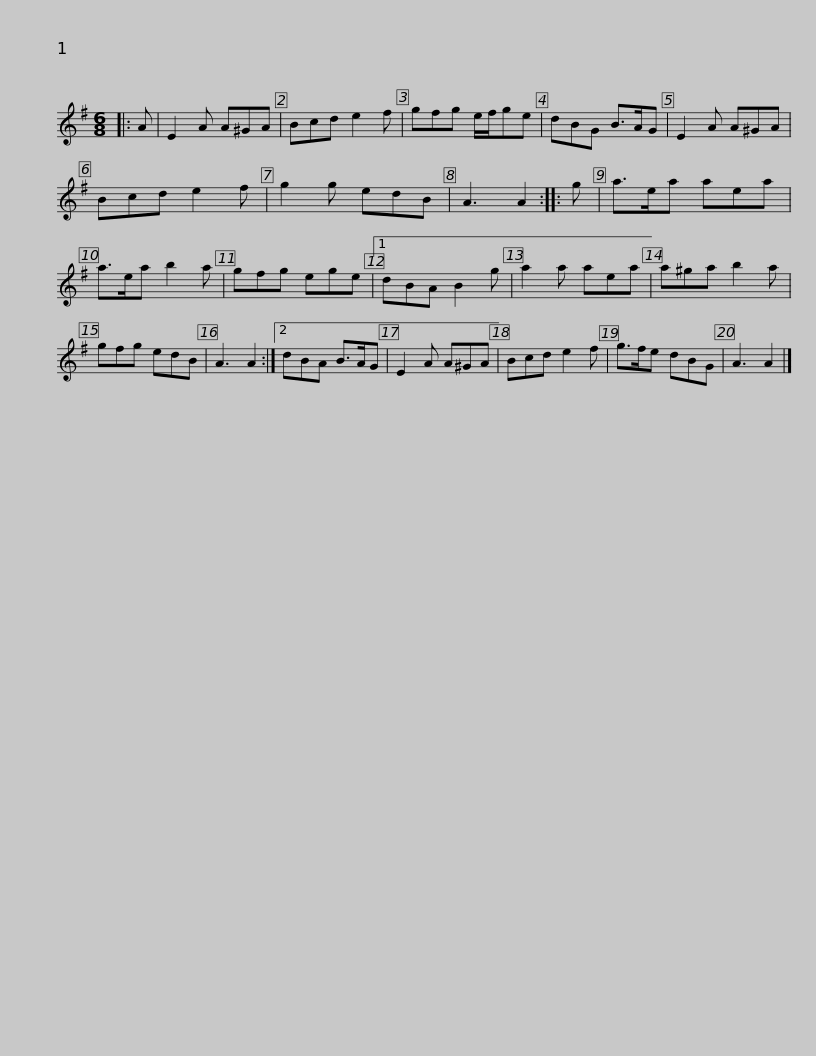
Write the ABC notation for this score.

X:1
L:1/8
M:6/8
I:linebreak $
K:G
V:1 treble
V:1
|: A | E2 A A^GA | Bcd e2 f | gfg e/f/ge | dBG B>AG | %5
 E2 A A^GA | Bcd e2 f | g2 g edB |$ A3 A2 :: g | %10
 a>ea aea | a>ea b2 a | gfg ege |1 dBA B2 g | a2 a aea | %15
 a^ga b2 a |$ gfg edB | A3 A2 :|2 dBA B>AG | E2 A A^GA | %20
 Bcd e2 f | g>fe dBG | A3 A2 |] %23
